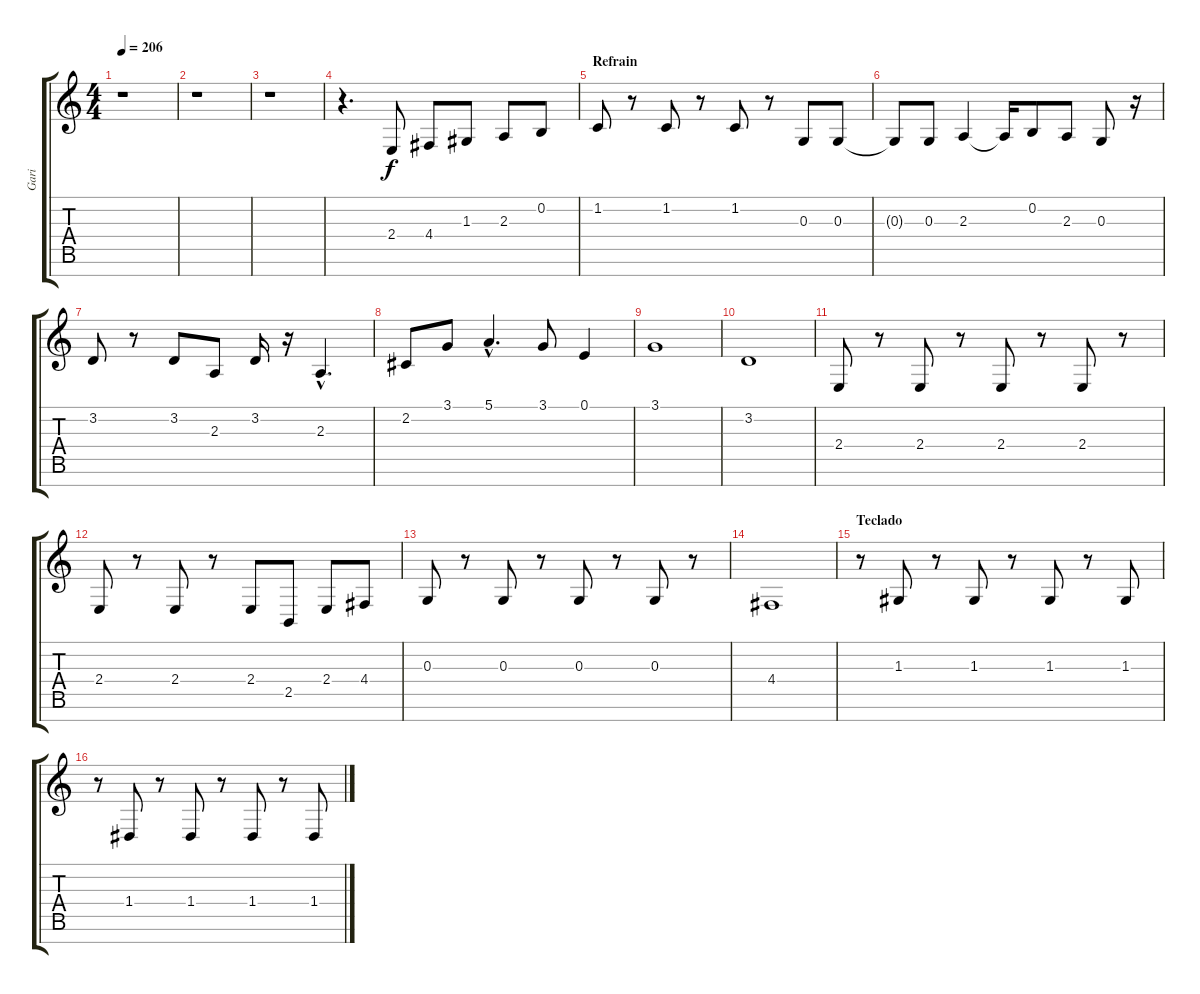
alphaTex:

\track ("Gari" "Gari") {instrument trombone}
\staff {score tabs}
\tuning (E4 B3 G3 D3 A2 E2 B1) {hide}
\ts (4 4)
\tempo 206
\clef g2
\ks c
r.1{dy f} |
r.1 |
r.1 |
r.4{d} 2.4.8 4.4.8 1.3.8 2.3.8 0.2.8 |
\section ("" "Refrain")
1.2.8 r.8 1.2.8 r.8 1.2.8 r.8 0.3.8 0.3.8 |
0.3{t}.8 0.3.8 2.3.4 2.3{t}.16 0.2.8 2.3.8 0.3.8 r.16 |
3.2.8 r.8 3.2.8 2.3.8 3.2.16 r.16 2.3{hac}.4{d} |
2.2.8 3.1.8 5.1{hac}.4{d} 3.1.8 0.1.4 |
3.1.1 |
3.2.1 |
2.4.8 r.8 2.4.8 r.8 2.4.8 r.8 2.4.8 r.8 |
2.4.8 r.8 2.4.8 r.8 2.4.8 2.5.8 2.4.8 4.4.8 |
0.3.8 r.8 0.3.8 r.8 0.3.8 r.8 0.3.8 r.8 |
4.4.1 |
\section ("" "Teclado")
r.8 1.3.8 r.8 1.3.8 r.8 1.3.8 r.8 1.3.8 |
r.8 1.4.8 r.8 1.4.8 r.8 1.4.8 r.8 1.4.8
